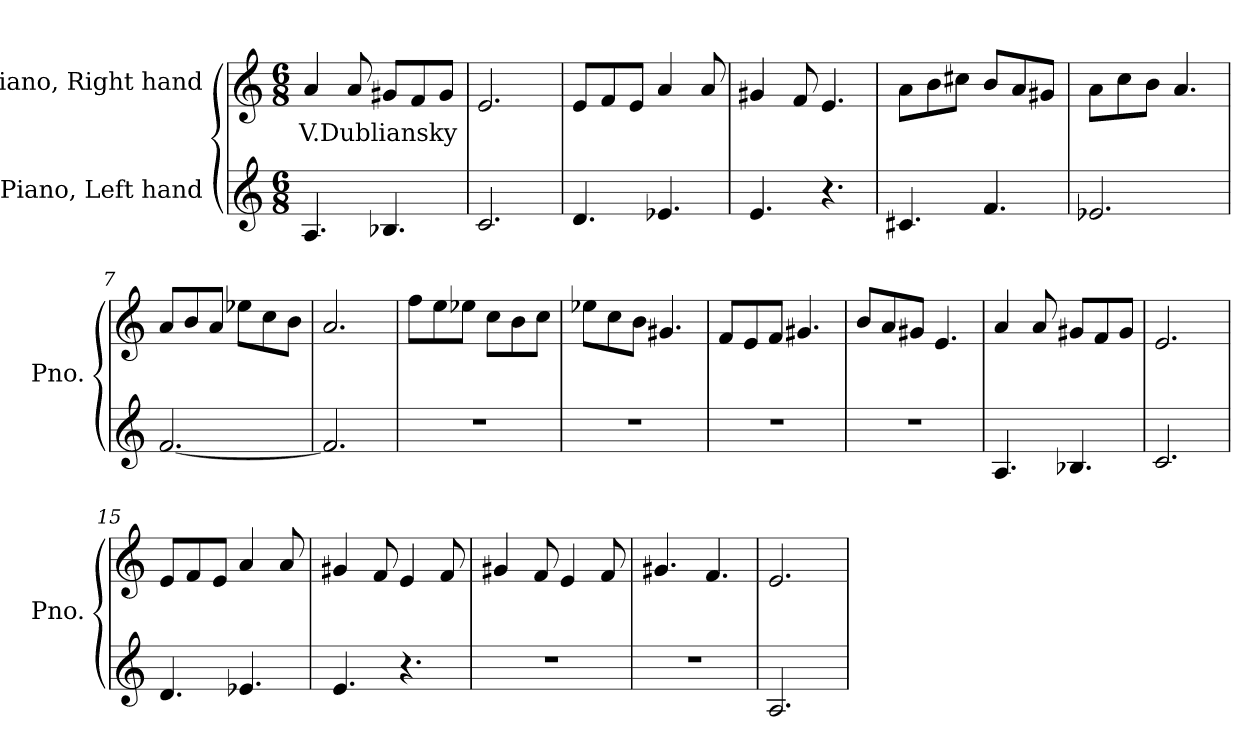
**kern	**kern	**text
*part2	*part1	*part1
*staff2	*staff1	*staff1
*I"Piano, Left hand	*I"Piano, Right hand	*
*I'Pno.	*I'Pno.	*
*clefG2	*clefG2	*
*k[]	*k[]	*
*M6/8	*M6/8	*
*MM120	*MM120	*
=1	=1	=1
!	!	!LO:LY:b
4.A/	4a/	V.Dubliansky
.	8a/	.
4.B-X/	8g#X/L	.
.	8f/	.
.	8g#/J	.
=2	=2	=2
2.c/	2.e/	.
=3	=3	=3
4.d/	8e/L	.
.	8f/	.
.	8e/J	.
4.e-X/	4a/	.
.	8a/	.
=4	=4	=4
4.e/	4g#X/	.
.	8f/	.
4.r	4.e/	.
=5	=5	=5
4.c#X/	8a\L	.
.	8b\	.
.	8cc#X\J	.
4.f/	8b/L	.
.	8a/	.
.	8g#X/J	.
!!LO:LB:g=z
=6	=6	=6
2.e-X/	8a\L	.
.	8cc\	.
.	8b\J	.
.	4.a/	.
=7	=7	=7
[2.f/	8a/L	.
.	8b/	.
.	8a/J	.
.	8ee-X\L	.
.	8cc\	.
.	8b\J	.
=8	=8	=8
2.f/]	2.a/	.
=9	=9	=9
2.r	8ff\L	.
.	8ee\	.
.	8ee-X\J	.
.	8cc\L	.
.	8b\	.
.	8cc\J	.
=10	=10	=10
2.r	8ee-X\L	.
.	8cc\	.
.	8b\J	.
.	4.g#X/	.
=11	=11	=11
2.r	8f/L	.
.	8e/	.
.	8f/J	.
.	4.g#X/	.
=12	=12	=12
2.r	8b/L	.
.	8a/	.
.	8g#X/J	.
.	4.e/	.
!!LO:LB:g=z
=13	=13	=13
4.A/	4a/	.
.	8a/	.
4.B-X/	8g#X/L	.
.	8f/	.
.	8g#/J	.
=14	=14	=14
2.c/	2.e/	.
=15	=15	=15
4.d/	8e/L	.
.	8f/	.
.	8e/J	.
4.e-X/	4a/	.
.	8a/	.
=16	=16	=16
4.e/	4g#X/	.
.	8f/	.
4.r	4e/	.
.	8f/	.
=17	=17	=17
2.r	4g#X/	.
.	8f/	.
.	4e/	.
.	8f/	.
=18	=18	=18
2.r	4.g#X/	.
.	4.f/	.
=19	=19	=19
2.A/	2.e/	.
=	=	=
*-	*-	*-
